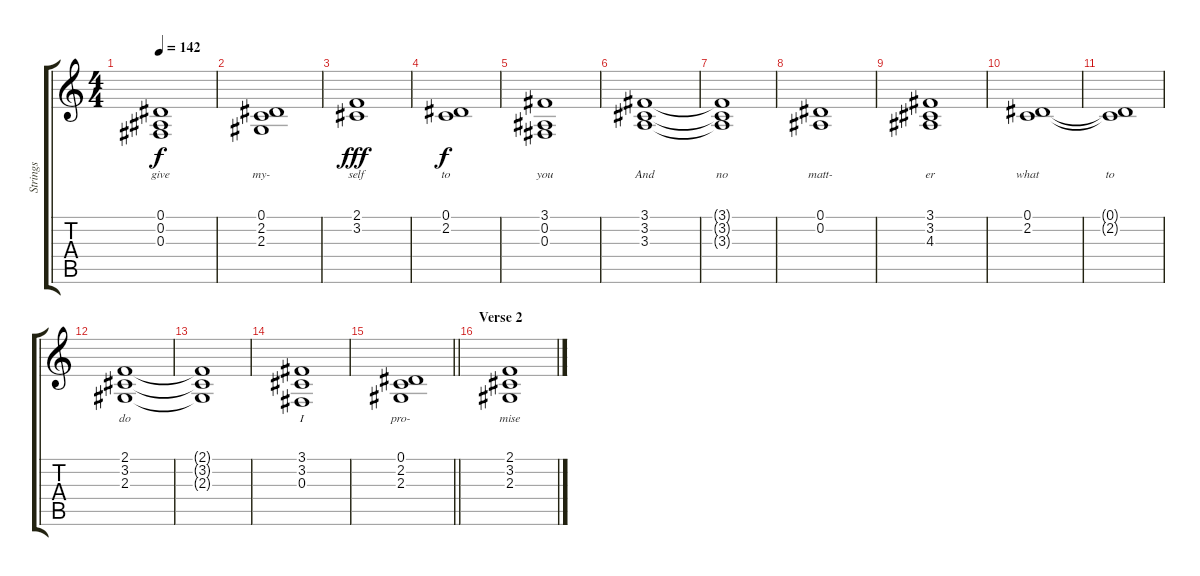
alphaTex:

\track ("Strings" "Strings") {instrument stringensemble2}
\staff {score tabs}
\tuning (Eb4 Bb3 Gb3 Db3 Ab2 Eb2) {hide}
\ts (4 4)
\tempo 142
\clef g2
\ks c
(0.1 0.2 0.3).1{lyrics (0 "give") lyrics (1 "") lyrics (2 "") lyrics (3 "") lyrics (4 "") dy f} |
(0.1 2.2 2.3).1{lyrics (0 "my-") lyrics (1 "") lyrics (2 "") lyrics (3 "") lyrics (4 "")} |
(2.1 3.2).1{lyrics (0 "self") lyrics (1 "") lyrics (2 "") lyrics (3 "") lyrics (4 "") dy fff} |
(0.1 2.2).1{lyrics (0 "to") lyrics (1 "") lyrics (2 "") lyrics (3 "") lyrics (4 "") dy f} |
(3.1 0.2 0.3).1{lyrics (0 "you") lyrics (1 "") lyrics (2 "") lyrics (3 "") lyrics (4 "")} |
(3.1 3.2 3.3).1{lyrics (0 "And") lyrics (1 "") lyrics (2 "") lyrics (3 "") lyrics (4 "")} |
(3.1{t} 3.2{t} 3.3{t}).1{lyrics (0 "no") lyrics (1 "") lyrics (2 "") lyrics (3 "") lyrics (4 "")} |
(0.1 0.2).1{lyrics (0 "matt-") lyrics (1 "") lyrics (2 "") lyrics (3 "") lyrics (4 "")} |
(3.1 3.2 4.3).1{lyrics (0 "er") lyrics (1 "") lyrics (2 "") lyrics (3 "") lyrics (4 "")} |
(0.1 2.2).1{lyrics (0 "what") lyrics (1 "") lyrics (2 "") lyrics (3 "") lyrics (4 "")} |
(0.1{t} 2.2{t}).1{lyrics (0 "to") lyrics (1 "") lyrics (2 "") lyrics (3 "") lyrics (4 "")} |
(2.1 3.2 2.3).1{lyrics (0 "do") lyrics (1 "") lyrics (2 "") lyrics (3 "") lyrics (4 "")} |
(2.1{t} 3.2{t} 2.3{t}).1{lyrics (0 "") lyrics (1 "") lyrics (2 "") lyrics (3 "") lyrics (4 "")} |
(3.1 3.2 0.3).1{lyrics (0 "I") lyrics (1 "") lyrics (2 "") lyrics (3 "") lyrics (4 "")} |
\barLineRight lightlight
(0.1 2.2 2.3).1{lyrics (0 "pro-") lyrics (1 "") lyrics (2 "") lyrics (3 "") lyrics (4 "")} |
\section ("" "Verse 2")
(2.1 3.2 2.3).1{lyrics (0 "mise") lyrics (1 "") lyrics (2 "") lyrics (3 "") lyrics (4 "")}
